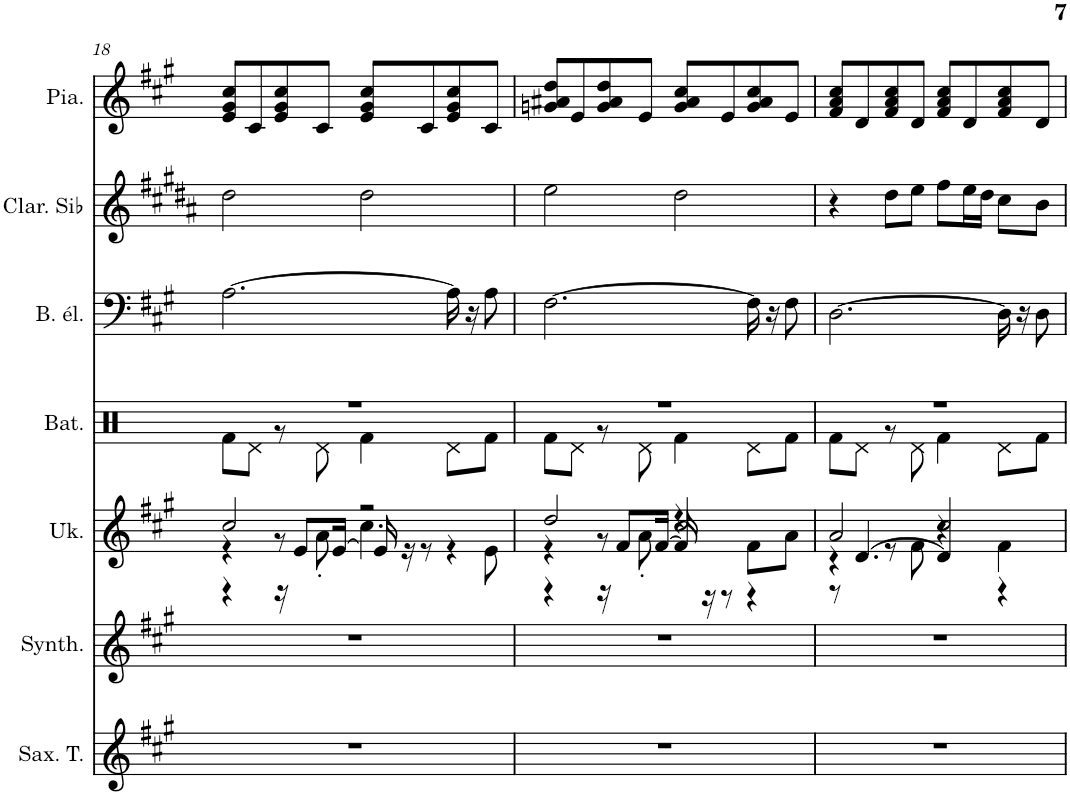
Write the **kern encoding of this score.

**kern	**kern	**kern	**kern	**kern	**kern	**kern
*part7	*part6	*part5	*part4	*part3	*part2	*part1
*staff7	*staff6	*staff5	*staff4	*staff3	*staff2	*staff1
*I"Saxophone Ténor, ** 5	*I"Synthétiseur d'instruments à cordes, ** 4	*I"Ukulélé, ** 3	*I"Batterie, ** DRUMS	*I"Basse électrique, ** 9	*I"Clarinette en Sib	*I"Piano
*I'Sax. T.	*I'Synth.	*I'Uk.	*I'Bat.	*I'B. él.	*I'Clar. Sib	*I'Pia.
!!LO:PB:g=z
*clefG2	*clefG2	*clefG2	*clefX	*clefF4	*clefG2	*clefG2
*Trd8c14	*	*	*	*Trd7c12	*Trd1c2	*
*k[f#c#g#]	*k[f#c#g#]	*k[f#c#g#]	*k[]	*k[f#c#g#]	*k[f#c#g#d#a#]	*k[f#c#g#]
*M4/4	*M4/4	*M4/4	*M4/4	*M4/4	*M4/4	*M4/4
=18	=18	=18	=18	=18	=18	=18
*	*	*^	*^	*	*	*
*	*	*	*^	*	*	*	*	*
1r	1r	2cc#/	4r	4r	1r	8Rf\L	[2.A\	2dd#\	8e/ 8g#/ 8cc#/L
.	.	.	.	.	.	8Rd\J	.	.	8c#/
.	.	.	8r	16r	.	8r	.	.	8e/ 8g#/ 8cc#/
.	.	.	.	8e/L	.	.	.	.	.
.	.	.	8a'\	.	.	8Rd\	.	.	8c#/J
.	.	.	.	[16e/Jk	.	.	.	.	.
.	.	2r	4.cc#\	16e/]	.	4Rf\	.	2dd#\	8e/ 8g#/ 8cc#/L
.	.	.	.	16r	.	.	.	.	.
.	.	.	.	8r	.	.	.	.	8c#/
.	.	.	.	4r	.	8Rd\L	16A\]	.	8e/ 8g#/ 8cc#/
.	.	.	.	.	.	.	16r	.	.
.	.	.	8e\	.	.	8Rf\J	8A\	.	8c#/J
=19	=19	=19	=19	=19	=19	=19	=19	=19	=19
1r	1r	2dd/	4r	4r	1r	8Rf\L	[2.F#\	2ee\	8gn/ 8a#X/ 8dd/L
.	.	.	.	.	.	8Rd\J	.	.	8e/
.	.	.	8r	16r	.	8r	.	.	8g/ 8a#/ 8dd/
.	.	.	.	8f#/L	.	.	.	.	.
.	.	.	8a'\	.	.	8Rd\	.	.	8e/J
.	.	.	.	[16f#/Jk	.	.	.	.	.
.	.	2cc#/	4r	16f#/]	.	4Rf\	.	2dd#\	8g/ 8a#/ 8cc#/L
.	.	.	.	16r	.	.	.	.	.
.	.	.	.	8r	.	.	.	.	8e/
.	.	.	8f#\L	4r	.	8Rd\L	16F#\]	.	8g/ 8a#/ 8cc#/
.	.	.	.	.	.	.	16r	.	.
.	.	.	8a\J	.	.	8Rf\J	8F#\	.	8e/J
=20	=20	=20	=20	=20	=20	=20	=20	=20	=20
1r	1r	2a/	4r	8r	1r	8Rf\L	[2.D\	4r	8f#/ 8a/ 8cc#/L
.	.	.	.	[4.d/	.	8Rd\J	.	.	8d/
.	.	.	8r	.	.	8r	.	8dd#\L	8f#/ 8a/ 8cc#/
.	.	.	8f#\	.	.	8Rd\	.	8ee\J	8d/J
.	.	2cc#/	4r	4d/]	.	4Rf\	.	8ff#\L	8f#/ 8a/ 8cc#/L
.	.	.	.	.	.	.	.	16ee\L	8d/
.	.	.	.	.	.	.	.	16dd#\JJ	.
.	.	.	4f#\	4r	.	8Rd\L	16D\]	8cc#\L	8f#/ 8a/ 8cc#/
.	.	.	.	.	.	.	16r	.	.
.	.	.	.	.	.	8Rf\J	8D\	8b\J	8d/J
*	*	*v	*v	*v	*	*	*	*	*
*	*	*	*v	*v	*	*	*
=	=	=	=	=	=	=
*-	*-	*-	*-	*-	*-	*-
